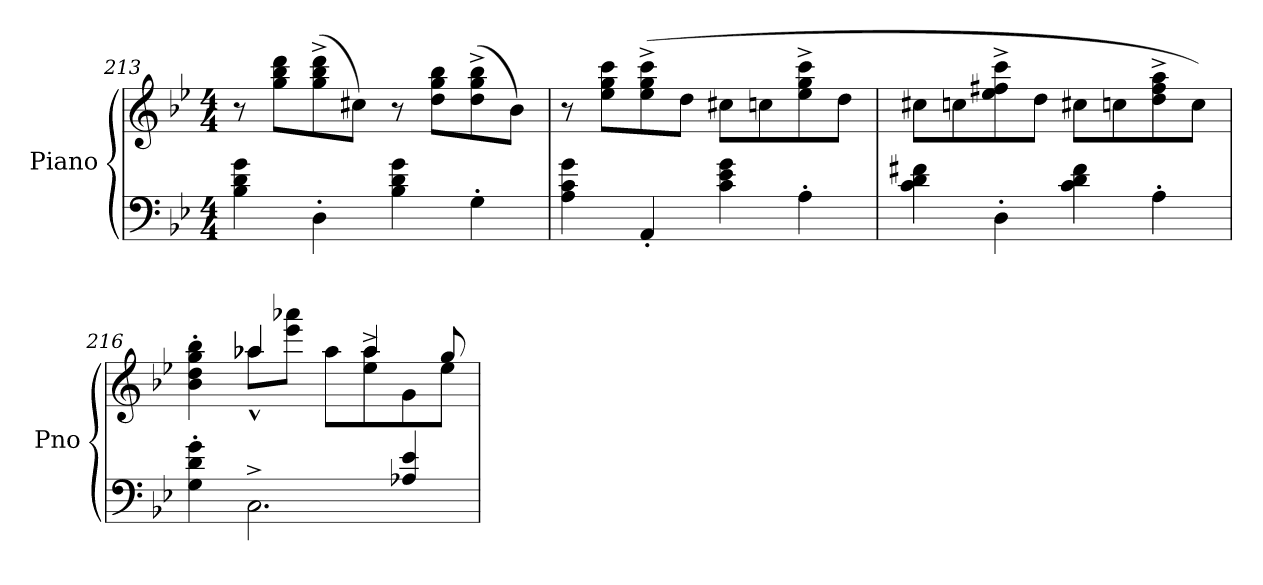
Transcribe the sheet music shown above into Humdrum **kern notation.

**kern	**kern
*part1	*part1
*staff2	*staff1
*I"Piano	*
*I'Pno	*
!!LO:LB:g=z
*clefF4	*clefG2
*k[b-e-]	*k[b-e-]
*B-:	*B-:
*M4/4	*M4/4
=213	=213
4B-\ 4d\ 4g\	8r
.	8gg\ 8bb-\ 8ddd\L
4D'>\	(>8gg\^> 8bb-\^> 8ddd\^>
.	8cc#X\J)
4B-\ 4d\ 4g\	8r
.	8dd\ 8gg\ 8bb-\L
4G'>\	(>8dd\^> 8gg\^> 8bb-\^>
.	8b-\J)
=214	=214
4A\ 4c\ 4g\	8r
.	8ee-\ 8gg\ 8ccc\L
4AA'</	(>8ee-\^> 8gg\^> 8ccc\^>
.	8dd\J
4c\ 4e-\ 4g\	8cc#X\L
.	8ccn\
4A'>\	8ee-\^> 8gg\^> 8ccc\^>
.	8dd\J
=215	=215
4c\ 4d\ 4f#X\	8cc#X\L
.	8ccn\
4D'>\	8ee-\^> 8ff#X\^> 8ccc\^>
.	8dd\J
4c\ 4d\ 4f#\	8cc#X\L
.	8ccn\
4A'>\	8dd\^> 8ff#\^> 8aa\^>
.	8cc\J)
=216	=216
*^	*^
4G\'< 4d\'< 4g\'<	2.ryy	4b-\'< 4dd\'< 4gg\'< 4bb-\'<	4ryy
2.C^<\	.	4aa-X/	8aa-^^>\L
.	.	.	8eee-\ 8aaa-X\J
.	.	8aa-\L	8ryy
.	.	8ee-\^< 8aa-\^<	4aa-/
.	4A-X/ 4e-/	8g\	.
.	.	8ee-\J	8gg/
*v	*v	*	*
*	*v	*v
=	=
*-	*-
